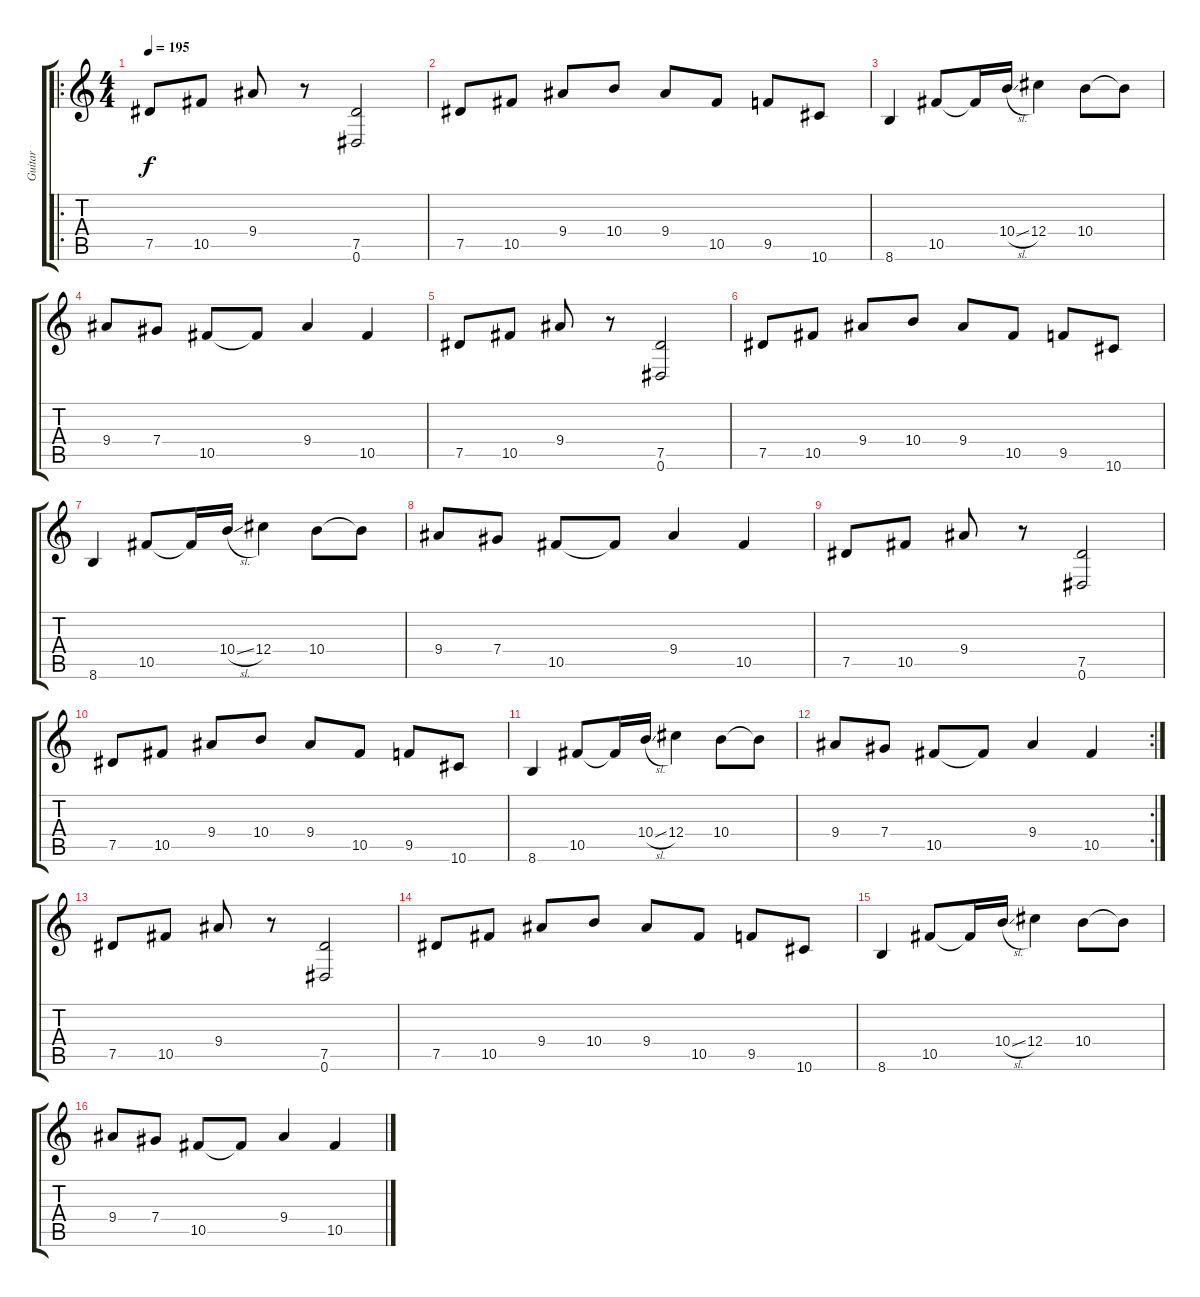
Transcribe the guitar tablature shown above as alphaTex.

\track ("Guitar" "Guitar") {instrument distortionguitar}
\staff {score tabs}
\tuning (Eb4 Bb3 Gb3 Db3 Ab2 Eb2) {hide}
\ro
\ts (4 4)
\tempo 195
\clef g2
\ks c
7.5.8{dy f} 10.5.8 9.4.8 r.8 (7.5 0.6).2 |
7.5.8 10.5.8 9.4.8 10.4.8 9.4.8 10.5.8 9.5.8 10.6.8 |
8.6.4 10.5.8 10.5{t}.16 10.4{sl}.16 12.4.4 10.4.8 10.4{t}.8 |
9.4.8 7.4.8 10.5.8 10.5{t}.8 9.4.4 10.5.4 |
7.5.8 10.5.8 9.4.8 r.8 (7.5 0.6).2 |
7.5.8 10.5.8 9.4.8 10.4.8 9.4.8 10.5.8 9.5.8 10.6.8 |
8.6.4 10.5.8 10.5{t}.16 10.4{sl}.16 12.4.4 10.4.8 10.4{t}.8 |
9.4.8 7.4.8 10.5.8 10.5{t}.8 9.4.4 10.5.4 |
7.5.8 10.5.8 9.4.8 r.8 (7.5 0.6).2 |
7.5.8 10.5.8 9.4.8 10.4.8 9.4.8 10.5.8 9.5.8 10.6.8 |
8.6.4 10.5.8 10.5{t}.16 10.4{sl}.16 12.4.4 10.4.8 10.4{t}.8 |
\rc 2
9.4.8 7.4.8 10.5.8 10.5{t}.8 9.4.4 10.5.4 |
7.5.8 10.5.8 9.4.8 r.8 (7.5 0.6).2 |
7.5.8 10.5.8 9.4.8 10.4.8 9.4.8 10.5.8 9.5.8 10.6.8 |
8.6.4 10.5.8 10.5{t}.16 10.4{sl}.16 12.4.4 10.4.8 10.4{t}.8 |
9.4.8 7.4.8 10.5.8 10.5{t}.8 9.4.4 10.5.4
